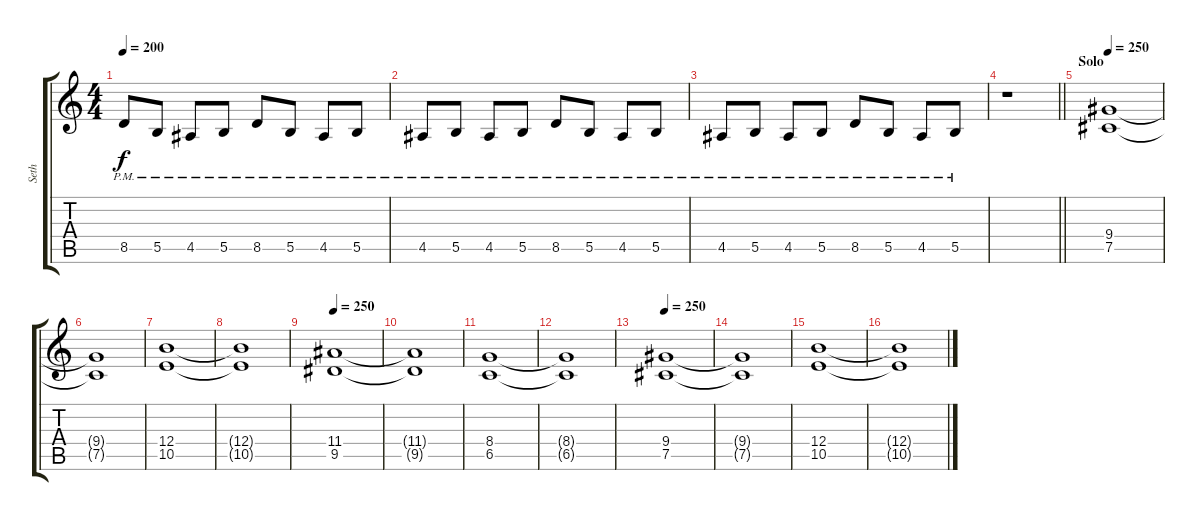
\track ("Seth" "Seth") {instrument overdrivenguitar}
\staff {score tabs}
\tuning (Db4 Ab3 E3 B2 Gb2 Db2) {hide}
\ts (4 4)
\tempo 200
\clef g2
\ks c
8.5{pm}.8{dy f} 5.5{pm}.8 4.5{pm}.8 5.5{pm}.8 8.5{pm}.8 5.5{pm}.8 4.5{pm}.8 5.5{pm}.8 |
4.5{pm}.8 5.5{pm}.8 4.5{pm}.8 5.5{pm}.8 8.5{pm}.8 5.5{pm}.8 4.5{pm}.8 5.5{pm}.8 |
4.5{pm}.8 5.5{pm}.8 4.5{pm}.8 5.5{pm}.8 8.5{pm}.8 5.5{pm}.8 4.5{pm}.8 5.5{pm}.8 |
\barLineRight lightlight
r.1 |
\section ("" "Solo")
\tempo 250
(9.4 7.5).1 |
(9.4{t} 7.5{t}).1 |
(12.4 10.5).1 |
(12.4{t} 10.5{t}).1 |
\tempo 250
(11.4 9.5).1 |
(11.4{t} 9.5{t}).1 |
(8.4 6.5).1 |
(8.4{t} 6.5{t}).1 |
\tempo 250
(9.4 7.5).1 |
(9.4{t} 7.5{t}).1 |
(12.4 10.5).1 |
(12.4{t} 10.5{t}).1
